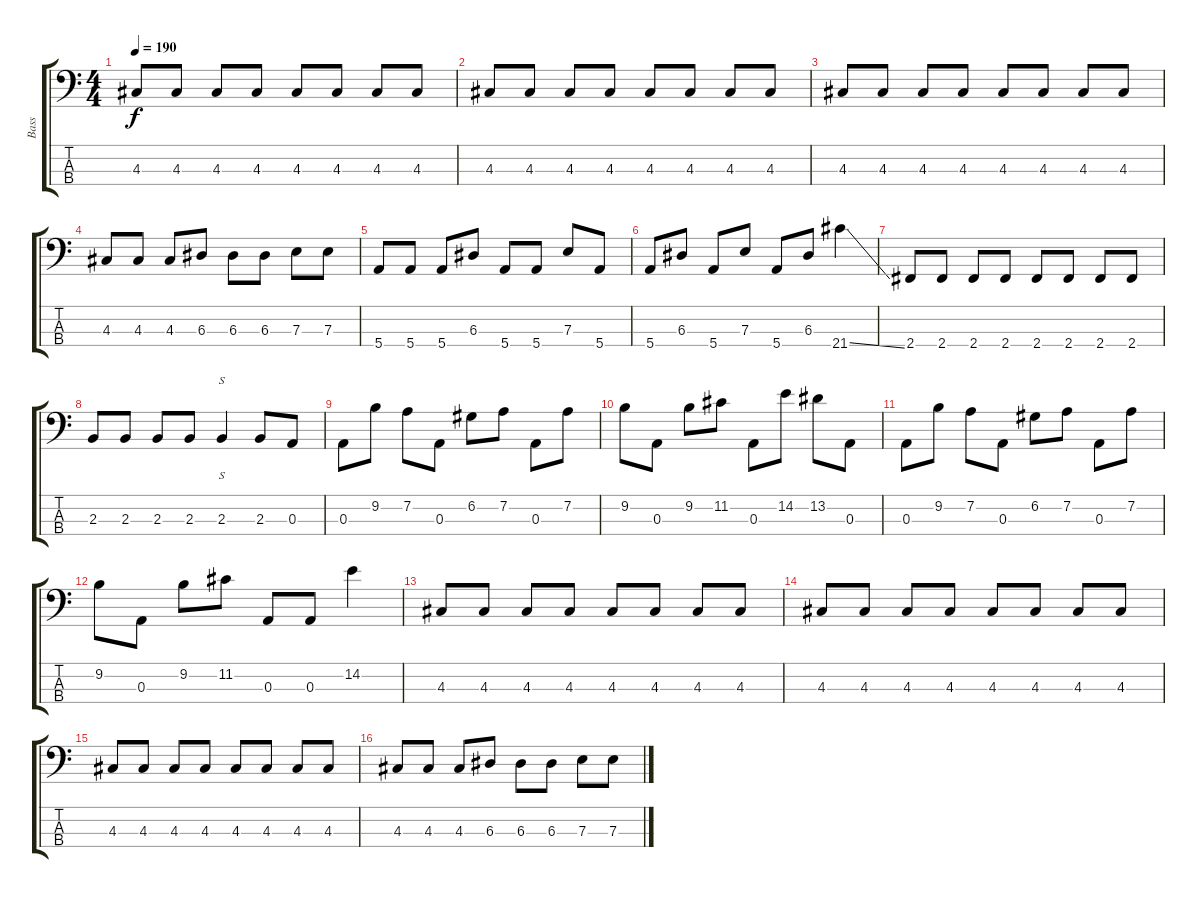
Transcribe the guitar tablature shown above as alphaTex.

\track ("Bass" "Bass") {instrument electricbasspick}
\staff {score tabs}
\tuning (G2 D2 A1 E1) {hide}
\ts (4 4)
\tempo 190
\clef f4
\ks c
4.3.8{dy f} 4.3.8 4.3.8 4.3.8 4.3.8 4.3.8 4.3.8 4.3.8 |
4.3.8 4.3.8 4.3.8 4.3.8 4.3.8 4.3.8 4.3.8 4.3.8 |
4.3.8 4.3.8 4.3.8 4.3.8 4.3.8 4.3.8 4.3.8 4.3.8 |
4.3.8 4.3.8 4.3.8 6.3.8 6.3.8 6.3.8 7.3.8 7.3.8 |
5.4.8 5.4.8 5.4.8 6.3.8 5.4.8 5.4.8 7.3.8 5.4.8 |
5.4.8 6.3.8 5.4.8 7.3.8 5.4.8 6.3.8 21.4{ss}.4 |
2.4.8 2.4.8 2.4.8 2.4.8 2.4.8 2.4.8 2.4.8 2.4.8 |
2.3.8 2.3.8 2.3.8 2.3.8 2.3.4{s} 2.3.8 0.3.8 |
0.3.8 9.2.8 7.2.8 0.3.8 6.2.8 7.2.8 0.3.8 7.2.8 |
9.2.8 0.3.8 9.2.8 11.2.8 0.3.8 14.2.8 13.2.8 0.3.8 |
0.3.8 9.2.8 7.2.8 0.3.8 6.2.8 7.2.8 0.3.8 7.2.8 |
9.2.8 0.3.8 9.2.8 11.2.8 0.3.8 0.3.8 14.2.4 |
4.3.8 4.3.8 4.3.8 4.3.8 4.3.8 4.3.8 4.3.8 4.3.8 |
4.3.8 4.3.8 4.3.8 4.3.8 4.3.8 4.3.8 4.3.8 4.3.8 |
4.3.8 4.3.8 4.3.8 4.3.8 4.3.8 4.3.8 4.3.8 4.3.8 |
4.3.8 4.3.8 4.3.8 6.3.8 6.3.8 6.3.8 7.3.8 7.3.8
